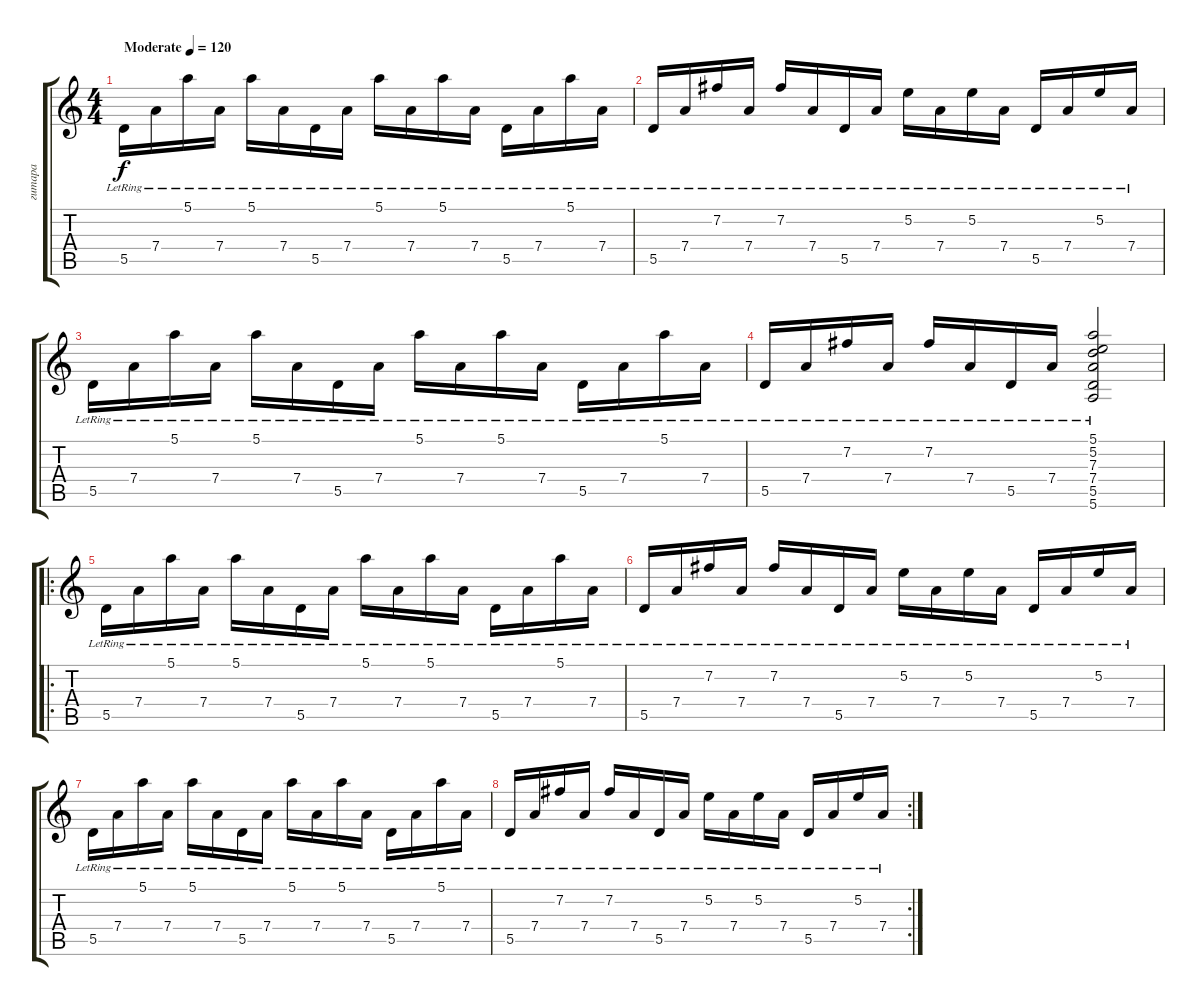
\track ("гитара" "гитара") {instrument electricguitarclean}
\staff {score tabs}
\tuning (E4 B3 G3 D3 A2 E2) {hide}
\ts (4 4)
\tempo (120 "Moderate")
\tempo 95
\tempo (120 "Moderate")
\clef g2
\ks c
5.5{lr}.16{dy f instrument electricguitarclean} 7.4{lr}.16 5.1{lr}.16 7.4{lr}.16 5.1{lr}.16 7.4{lr}.16 5.5{lr}.16 7.4{lr}.16 5.1{lr}.16 7.4{lr}.16 5.1{lr}.16 7.4{lr}.16 5.5{lr}.16 7.4{lr}.16 5.1{lr}.16 7.4{lr}.16 |
5.5{lr}.16 7.4{lr}.16 7.2{lr}.16 7.4{lr}.16 7.2{lr}.16 7.4{lr}.16 5.5{lr}.16 7.4{lr}.16 5.2{lr}.16 7.4{lr}.16 5.2{lr}.16 7.4{lr}.16 5.5{lr}.16 7.4{lr}.16 5.2{lr}.16 7.4{lr}.16 |
5.5{lr}.16 7.4{lr}.16 5.1{lr}.16 7.4{lr}.16 5.1{lr}.16 7.4{lr}.16 5.5{lr}.16 7.4{lr}.16 5.1{lr}.16 7.4{lr}.16 5.1{lr}.16 7.4{lr}.16 5.5{lr}.16 7.4{lr}.16 5.1{lr}.16 7.4{lr}.16 |
5.5{lr}.16 7.4{lr}.16 7.2{lr}.16 7.4{lr}.16 7.2{lr}.16 7.4{lr}.16 5.5{lr}.16 7.4{lr}.16 (5.1{lr} 5.2{lr} 7.3{lr} 7.4{lr} 5.5{lr} 5.6{lr}).2 |
\ro
5.5{lr}.16 7.4{lr}.16 5.1{lr}.16 7.4{lr}.16 5.1{lr}.16 7.4{lr}.16 5.5{lr}.16 7.4{lr}.16 5.1{lr}.16 7.4{lr}.16 5.1{lr}.16 7.4{lr}.16 5.5{lr}.16 7.4{lr}.16 5.1{lr}.16 7.4{lr}.16 |
5.5{lr}.16 7.4{lr}.16 7.2{lr}.16 7.4{lr}.16 7.2{lr}.16 7.4{lr}.16 5.5{lr}.16 7.4{lr}.16 5.2{lr}.16 7.4{lr}.16 5.2{lr}.16 7.4{lr}.16 5.5{lr}.16 7.4{lr}.16 5.2{lr}.16 7.4{lr}.16 |
5.5{lr}.16 7.4{lr}.16 5.1{lr}.16 7.4{lr}.16 5.1{lr}.16 7.4{lr}.16 5.5{lr}.16 7.4{lr}.16 5.1{lr}.16 7.4{lr}.16 5.1{lr}.16 7.4{lr}.16 5.5{lr}.16 7.4{lr}.16 5.1{lr}.16 7.4{lr}.16 |
\rc 2
5.5{lr}.16 7.4{lr}.16 7.2{lr}.16 7.4{lr}.16 7.2{lr}.16 7.4{lr}.16 5.5{lr}.16 7.4{lr}.16 5.2{lr}.16 7.4{lr}.16 5.2{lr}.16 7.4{lr}.16 5.5{lr}.16 7.4{lr}.16 5.2{lr}.16 7.4{lr}.16
